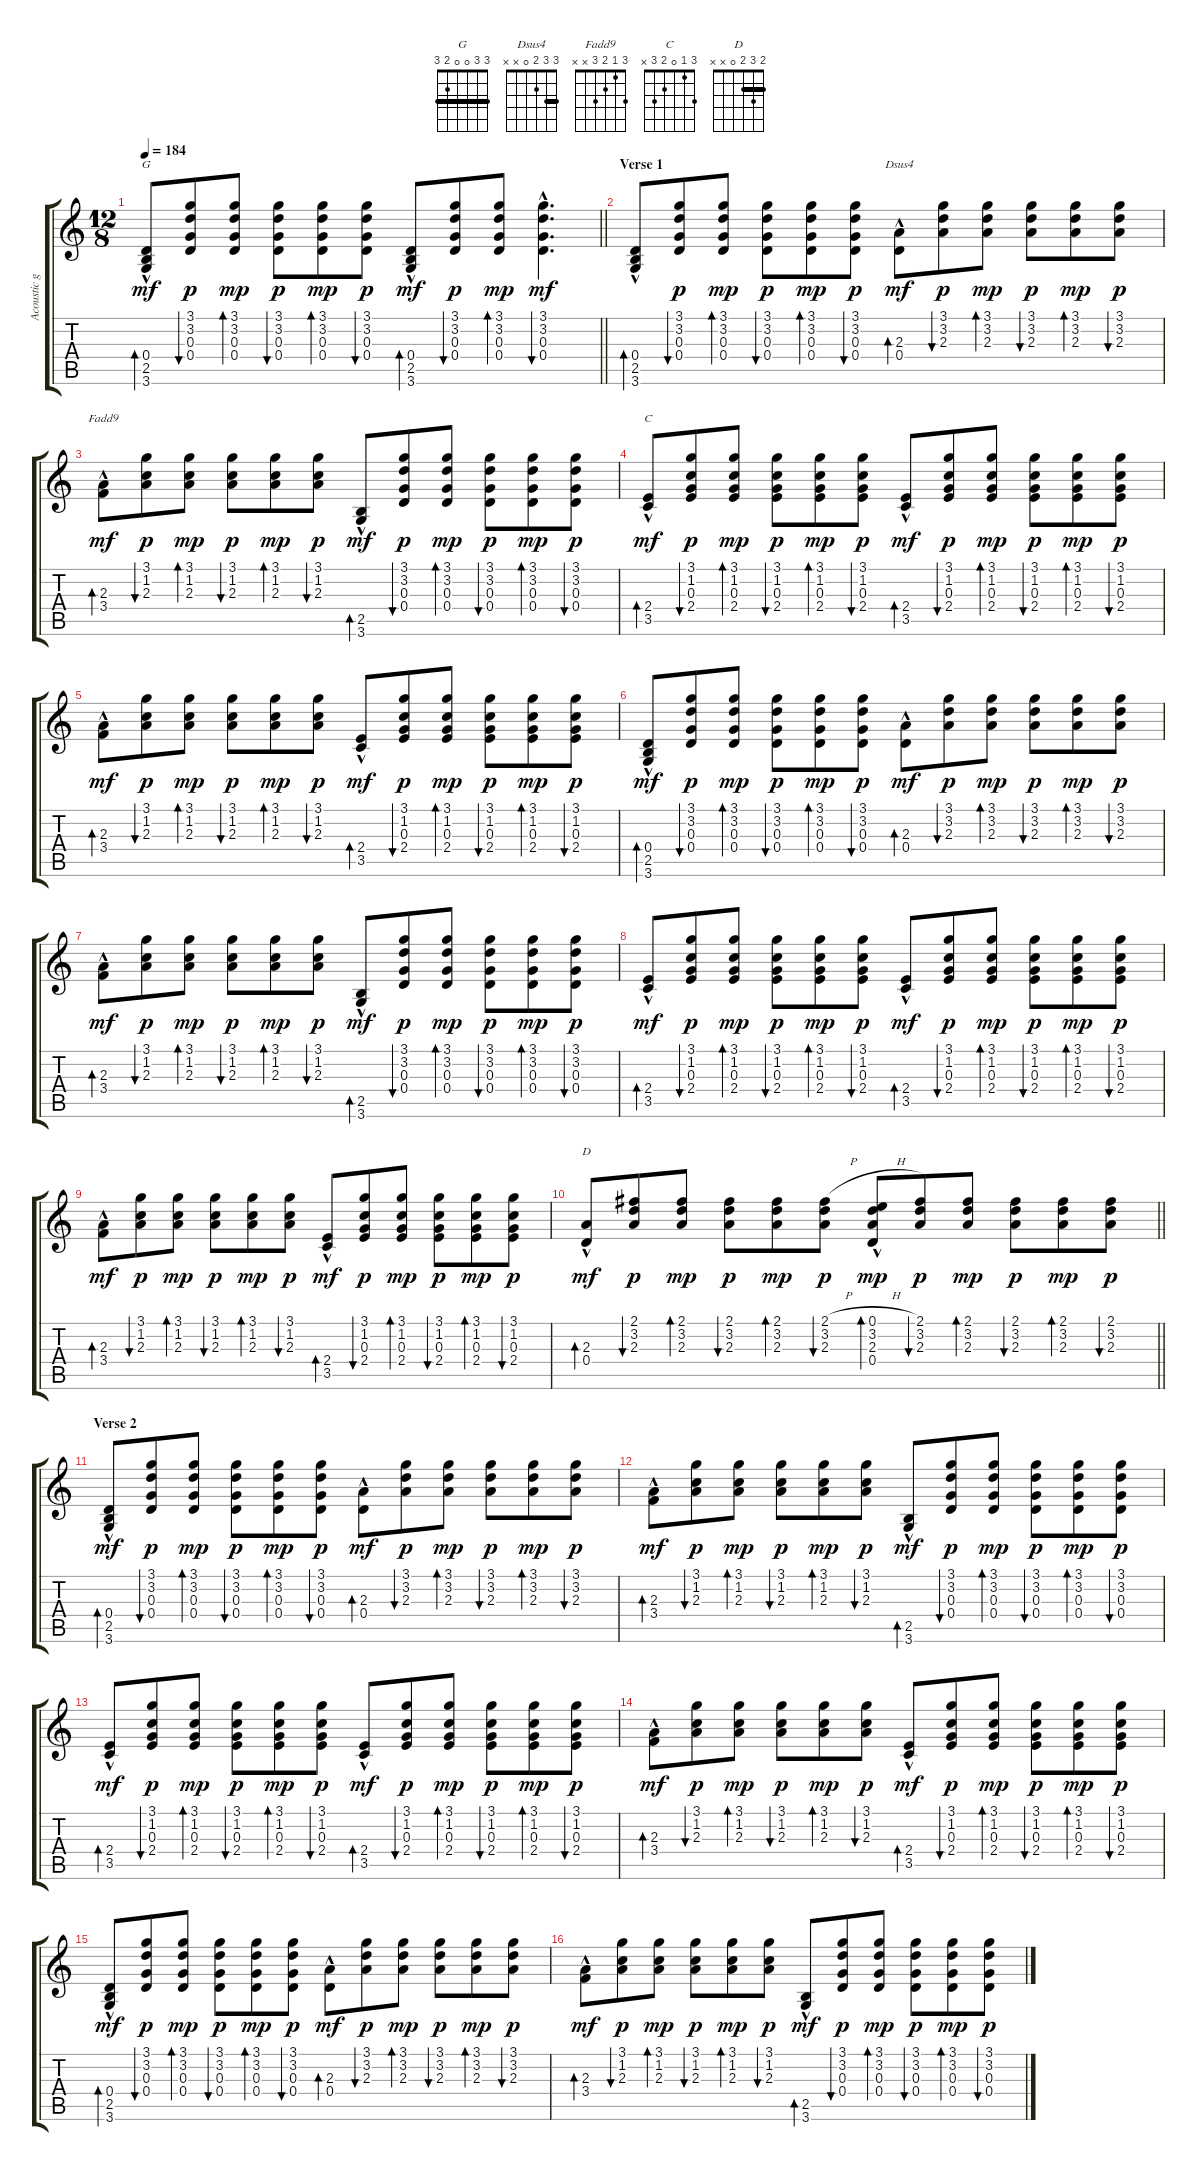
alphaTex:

\track ("Acoustic guitar - Lennon" "Acoustic g") {instrument acousticguitarsteel}
\staff {score tabs}
\tuning (E4 B3 G3 D3 A2 E2) {hide}
\chord ("G" 3 3 0 0 2 3) {barre 3}
\chord ("Dsus4" 3 3 2 0 x x) {barre 3}
\chord ("Fadd9" 3 1 2 3 x x)
\chord ("C" 3 1 0 2 3 x)
\chord ("D" 2 3 2 0 x x) {barre 2}
\ts (12 8)
\tempo 184
\clef g2
\barLineRight lightlight
\ks c
(0.4 2.5{hac} 3.6{hac}).8{bd 60 ch "G" dy mf instrument acousticguitarsteel} (3.1 3.2 0.3 0.4).8{bu 60 dy p} (3.1 3.2 0.3 0.4).8{bd 60 dy mp} (3.1 3.2 0.3 0.4).8{bu 60 dy p} (3.1 3.2 0.3 0.4).8{bd 60 dy mp} (3.1 3.2 0.3 0.4).8{bu 60 dy p} (0.4 2.5{hac} 3.6{hac}).8{bd 60 dy mf} (3.1 3.2 0.3 0.4).8{bu 60 dy p} (3.1 3.2 0.3 0.4).8{bd 60 dy mp} (3.1{hac} 3.2{hac} 0.3{hac} 0.4{hac}).4{d bu 60 dy mf} |
\section ("" "Verse 1")
(0.4 2.5{hac} 3.6{hac}).8{bd 60} (3.1 3.2 0.3 0.4).8{bu 60 dy p} (3.1 3.2 0.3 0.4).8{bd 60 dy mp} (3.1 3.2 0.3 0.4).8{bu 60 dy p} (3.1 3.2 0.3 0.4).8{bd 60 dy mp} (3.1 3.2 0.3 0.4).8{bu 60 dy p} (2.3 0.4{hac}).8{bd 60 ch "Dsus4" dy mf} (3.1 3.2 2.3).8{bu 60 dy p} (3.1 3.2 2.3).8{bd 60 dy mp} (3.1 3.2 2.3).8{bu 60 dy p} (3.1 3.2 2.3).8{bd 60 dy mp} (3.1 3.2 2.3).8{bu 60 dy p} |
(2.3 3.4{hac}).8{bd 60 ch "Fadd9" dy mf} (3.1 1.2 2.3).8{bu 60 dy p} (3.1 1.2 2.3).8{bd 60 dy mp} (3.1 1.2 2.3).8{bu 60 dy p} (3.1 1.2 2.3).8{bd 60 dy mp} (3.1 1.2 2.3).8{bu 60 dy p} (2.5{hac} 3.6{hac}).8{bd 60 dy mf} (3.1 3.2 0.3 0.4).8{bu 60 dy p} (3.1 3.2 0.3 0.4).8{bd 60 dy mp} (3.1 3.2 0.3 0.4).8{bu 60 dy p} (3.1 3.2 0.3 0.4).8{bd 60 dy mp} (3.1 3.2 0.3 0.4).8{bu 60 dy p} |
(2.4 3.5{hac}).8{bd 60 ch "C" dy mf} (3.1 1.2 0.3 2.4).8{bu 60 dy p} (3.1 1.2 0.3 2.4).8{bd 60 dy mp} (3.1 1.2 0.3 2.4).8{bu 60 dy p} (3.1 1.2 0.3 2.4).8{bd 60 dy mp} (3.1 1.2 0.3 2.4).8{bu 60 dy p} (2.4 3.5{hac}).8{bd 60 dy mf} (3.1 1.2 0.3 2.4).8{bu 60 dy p} (3.1 1.2 0.3 2.4).8{bd 60 dy mp} (3.1 1.2 0.3 2.4).8{bu 60 dy p} (3.1 1.2 0.3 2.4).8{bd 60 dy mp} (3.1 1.2 0.3 2.4).8{bu 60 dy p} |
(2.3 3.4{hac}).8{bd 60 dy mf} (3.1 1.2 2.3).8{bu 60 dy p} (3.1 1.2 2.3).8{bd 60 dy mp} (3.1 1.2 2.3).8{bu 60 dy p} (3.1 1.2 2.3).8{bd 60 dy mp} (3.1 1.2 2.3).8{bu 60 dy p} (2.4{hac} 3.5{hac}).8{bd 60 dy mf} (3.1 1.2 0.3 2.4).8{bu 60 dy p} (3.1 1.2 0.3 2.4).8{bd 60 dy mp} (3.1 1.2 0.3 2.4).8{bu 60 dy p} (3.1 1.2 0.3 2.4).8{bd 60 dy mp} (3.1 1.2 0.3 2.4).8{bu 60 dy p} |
(0.4 2.5{hac} 3.6{hac}).8{bd 60 dy mf} (3.1 3.2 0.3 0.4).8{bu 60 dy p} (3.1 3.2 0.3 0.4).8{bd 60 dy mp} (3.1 3.2 0.3 0.4).8{bu 60 dy p} (3.1 3.2 0.3 0.4).8{bd 60 dy mp} (3.1 3.2 0.3 0.4).8{bu 60 dy p} (2.3 0.4{hac}).8{bd 60 dy mf} (3.1 3.2 2.3).8{bu 60 dy p} (3.1 3.2 2.3).8{bd 60 dy mp} (3.1 3.2 2.3).8{bu 60 dy p} (3.1 3.2 2.3).8{bd 60 dy mp} (3.1 3.2 2.3).8{bu 60 dy p} |
(2.3 3.4{hac}).8{bd 60 dy mf} (3.1 1.2 2.3).8{bu 60 dy p} (3.1 1.2 2.3).8{bd 60 dy mp} (3.1 1.2 2.3).8{bu 60 dy p} (3.1 1.2 2.3).8{bd 60 dy mp} (3.1 1.2 2.3).8{bu 60 dy p} (2.5{hac} 3.6{hac}).8{bd 60 dy mf} (3.1 3.2 0.3 0.4).8{bu 60 dy p} (3.1 3.2 0.3 0.4).8{bd 60 dy mp} (3.1 3.2 0.3 0.4).8{bu 60 dy p} (3.1 3.2 0.3 0.4).8{bd 60 dy mp} (3.1 3.2 0.3 0.4).8{bu 60 dy p} |
(2.4 3.5{hac}).8{bd 60 dy mf} (3.1 1.2 0.3 2.4).8{bu 60 dy p} (3.1 1.2 0.3 2.4).8{bd 60 dy mp} (3.1 1.2 0.3 2.4).8{bu 60 dy p} (3.1 1.2 0.3 2.4).8{bd 60 dy mp} (3.1 1.2 0.3 2.4).8{bu 60 dy p} (2.4 3.5{hac}).8{bd 60 dy mf} (3.1 1.2 0.3 2.4).8{bu 60 dy p} (3.1 1.2 0.3 2.4).8{bd 60 dy mp} (3.1 1.2 0.3 2.4).8{bu 60 dy p} (3.1 1.2 0.3 2.4).8{bd 60 dy mp} (3.1 1.2 0.3 2.4).8{bu 60 dy p} |
(2.3 3.4{hac}).8{bd 60 dy mf} (3.1 1.2 2.3).8{bu 60 dy p} (3.1 1.2 2.3).8{bd 60 dy mp} (3.1 1.2 2.3).8{bu 60 dy p} (3.1 1.2 2.3).8{bd 60 dy mp} (3.1 1.2 2.3).8{bu 60 dy p} (2.4{hac} 3.5{hac}).8{bd 60 dy mf} (3.1 1.2 0.3 2.4).8{bu 60 dy p} (3.1 1.2 0.3 2.4).8{bd 60 dy mp} (3.1 1.2 0.3 2.4).8{bu 60 dy p} (3.1 1.2 0.3 2.4).8{bd 60 dy mp} (3.1 1.2 0.3 2.4).8{bu 60 dy p} |
\barLineRight lightlight
(2.3 0.4{hac}).8{bd 60 ch "D" dy mf} (2.1 3.2 2.3).8{bu 60 dy p} (2.1 3.2 2.3).8{bd 60 dy mp} (2.1 3.2 2.3).8{bu 60 dy p} (2.1 3.2 2.3).8{bd 60 dy mp} (2.1{h} 3.2 2.3).8{bu 60 dy p} (0.1{h} 3.2 2.3 0.4{hac}).8{bd 60 dy mp} (2.1 3.2 2.3).8{bu 60 dy p} (2.1 3.2 2.3).8{bd 60 dy mp} (2.1 3.2 2.3).8{bu 60 dy p} (2.1 3.2 2.3).8{bd 60 dy mp} (2.1 3.2 2.3).8{bu 60 dy p} |
\section ("" "Verse 2")
(0.4 2.5{hac} 3.6{hac}).8{bd 60 dy mf} (3.1 3.2 0.3 0.4).8{bu 60 dy p} (3.1 3.2 0.3 0.4).8{bd 60 dy mp} (3.1 3.2 0.3 0.4).8{bu 60 dy p} (3.1 3.2 0.3 0.4).8{bd 60 dy mp} (3.1 3.2 0.3 0.4).8{bu 60 dy p} (2.3 0.4{hac}).8{bd 60 dy mf} (3.1 3.2 2.3).8{bu 60 dy p} (3.1 3.2 2.3).8{bd 60 dy mp} (3.1 3.2 2.3).8{bu 60 dy p} (3.1 3.2 2.3).8{bd 60 dy mp} (3.1 3.2 2.3).8{bu 60 dy p} |
(2.3 3.4{hac}).8{bd 60 dy mf} (3.1 1.2 2.3).8{bu 60 dy p} (3.1 1.2 2.3).8{bd 60 dy mp} (3.1 1.2 2.3).8{bu 60 dy p} (3.1 1.2 2.3).8{bd 60 dy mp} (3.1 1.2 2.3).8{bu 60 dy p} (2.5{hac} 3.6{hac}).8{bd 60 dy mf} (3.1 3.2 0.3 0.4).8{bu 60 dy p} (3.1 3.2 0.3 0.4).8{bd 60 dy mp} (3.1 3.2 0.3 0.4).8{bu 60 dy p} (3.1 3.2 0.3 0.4).8{bd 60 dy mp} (3.1 3.2 0.3 0.4).8{bu 60 dy p} |
(2.4 3.5{hac}).8{bd 60 dy mf} (3.1 1.2 0.3 2.4).8{bu 60 dy p} (3.1 1.2 0.3 2.4).8{bd 60 dy mp} (3.1 1.2 0.3 2.4).8{bu 60 dy p} (3.1 1.2 0.3 2.4).8{bd 60 dy mp} (3.1 1.2 0.3 2.4).8{bu 60 dy p} (2.4 3.5{hac}).8{bd 60 dy mf} (3.1 1.2 0.3 2.4).8{bu 60 dy p} (3.1 1.2 0.3 2.4).8{bd 60 dy mp} (3.1 1.2 0.3 2.4).8{bu 60 dy p} (3.1 1.2 0.3 2.4).8{bd 60 dy mp} (3.1 1.2 0.3 2.4).8{bu 60 dy p} |
(2.3 3.4{hac}).8{bd 60 dy mf} (3.1 1.2 2.3).8{bu 60 dy p} (3.1 1.2 2.3).8{bd 60 dy mp} (3.1 1.2 2.3).8{bu 60 dy p} (3.1 1.2 2.3).8{bd 60 dy mp} (3.1 1.2 2.3).8{bu 60 dy p} (2.4{hac} 3.5{hac}).8{bd 60 dy mf} (3.1 1.2 0.3 2.4).8{bu 60 dy p} (3.1 1.2 0.3 2.4).8{bd 60 dy mp} (3.1 1.2 0.3 2.4).8{bu 60 dy p} (3.1 1.2 0.3 2.4).8{bd 60 dy mp} (3.1 1.2 0.3 2.4).8{bu 60 dy p} |
(0.4 2.5{hac} 3.6{hac}).8{bd 60 dy mf} (3.1 3.2 0.3 0.4).8{bu 60 dy p} (3.1 3.2 0.3 0.4).8{bd 60 dy mp} (3.1 3.2 0.3 0.4).8{bu 60 dy p} (3.1 3.2 0.3 0.4).8{bd 60 dy mp} (3.1 3.2 0.3 0.4).8{bu 60 dy p} (2.3 0.4{hac}).8{bd 60 dy mf} (3.1 3.2 2.3).8{bu 60 dy p} (3.1 3.2 2.3).8{bd 60 dy mp} (3.1 3.2 2.3).8{bu 60 dy p} (3.1 3.2 2.3).8{bd 60 dy mp} (3.1 3.2 2.3).8{bu 60 dy p} |
(2.3 3.4{hac}).8{bd 60 dy mf} (3.1 1.2 2.3).8{bu 60 dy p} (3.1 1.2 2.3).8{bd 60 dy mp} (3.1 1.2 2.3).8{bu 60 dy p} (3.1 1.2 2.3).8{bd 60 dy mp} (3.1 1.2 2.3).8{bu 60 dy p} (2.5{hac} 3.6{hac}).8{bd 60 dy mf} (3.1 3.2 0.3 0.4).8{bu 60 dy p} (3.1 3.2 0.3 0.4).8{bd 60 dy mp} (3.1 3.2 0.3 0.4).8{bu 60 dy p} (3.1 3.2 0.3 0.4).8{bd 60 dy mp} (3.1 3.2 0.3 0.4).8{bu 60 dy p}
